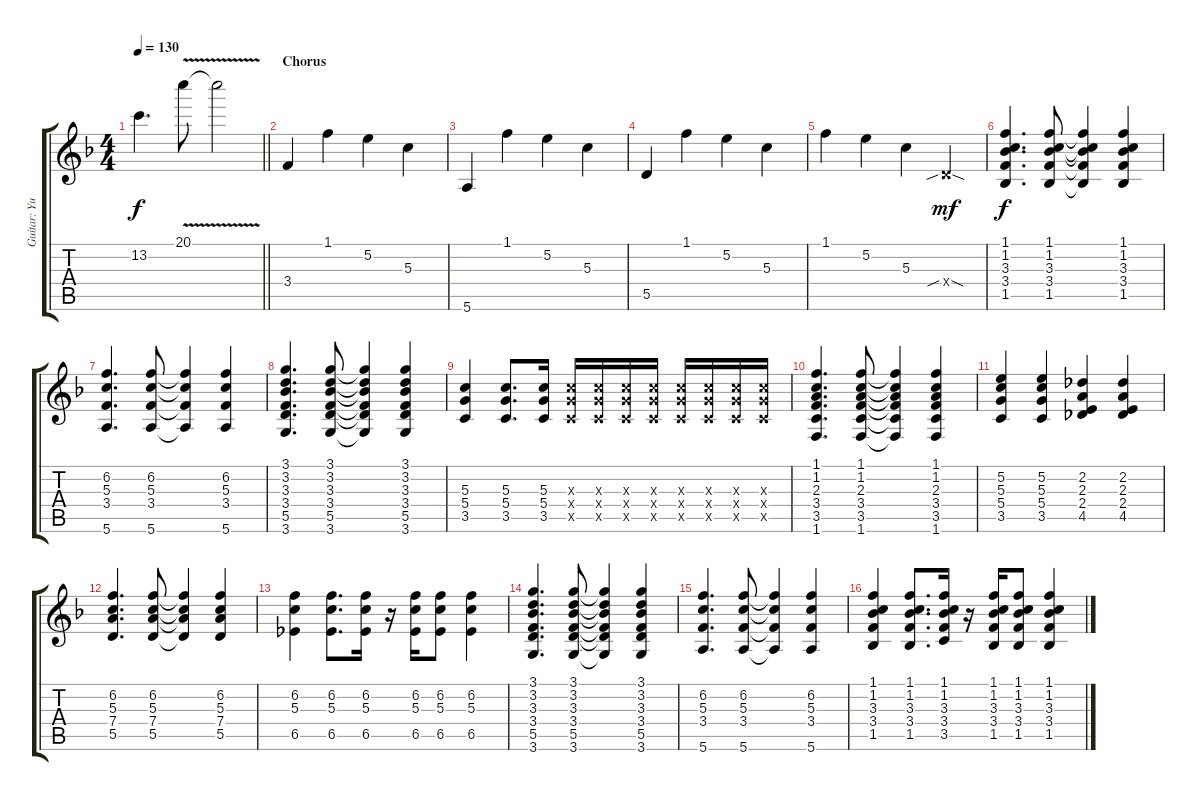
\track ("Guitar: Yui Hirasawa" "Guitar: Yu") {instrument overdrivenguitar}
\staff {score tabs}
\tuning (E4 B3 G3 D3 A2 E2) {hide}
\ts (4 4)
\tempo 130
\clef g2
\barLineRight lightlight
\ks f
13.2.4{d dy f} 20.1{v}.8 20.1{t}.2 |
\section ("" "Chorus")
3.4.4 1.1.4 5.2.4 5.3.4 |
5.6.4 1.1.4 5.2.4 5.3.4 |
5.5.4 1.1.4 5.2.4 5.3.4 |
1.1.4 5.2.4 5.3.4 0.4{sib sod x}.4{dy mf} |
(1.1 1.2 3.3 3.4 1.5).4{d dy f} (1.1 1.2 3.3 3.4 1.5).8 (1.1{t} 1.2{t} 3.3{t} 3.4{t} 1.5{t}).4 (1.1 1.2 3.3 3.4 1.5).4 |
(6.2 5.3 3.4 5.6).4{d} (6.2 5.3 3.4 5.6).8 (6.2{t} 5.3{t} 3.4{t} 5.6{t}).4 (6.2 5.3 3.4 5.6).4 |
(3.1 3.2 3.3 3.4 5.5 3.6).4{d} (3.1 3.2 3.3 3.4 5.5 3.6).8 (3.1{t} 3.2{t} 3.3{t} 3.4{t} 5.5{t} 3.6{t}).4 (3.1 3.2 3.3 3.4 5.5 3.6).4 |
(5.3 5.4 3.5).4 (5.3 5.4 3.5).8{d} (5.3 5.4 3.5).16 (5.3{x} 5.4{x} 3.5{x}).16 (5.3{x} 5.4{x} 3.5{x}).16 (5.3{x} 5.4{x} 3.5{x}).16 (5.3{x} 5.4{x} 3.5{x}).16 (5.3{x} 5.4{x} 3.5{x}).16 (5.3{x} 5.4{x} 3.5{x}).16 (5.3{x} 5.4{x} 3.5{x}).16 (5.3{x} 5.4{x} 3.5{x}).16 |
(1.1 1.2 2.3 3.4 3.5 1.6).4{d} (1.1 1.2 2.3 3.4 3.5 1.6).8 (1.1{t} 1.2{t} 2.3{t} 3.4{t} 3.5{t} 1.6{t}).4 (1.1 1.2 2.3 3.4 3.5 1.6).4 |
(5.2 5.3 5.4 3.5).4 (5.2 5.3 5.4 3.5).4 (2.2 2.3 2.4 4.5).4 (2.2 2.3 2.4 4.5).4 |
(6.2 5.3 7.4 5.5).4{d} (6.2 5.3 7.4 5.5).8 (6.2{t} 5.3{t} 7.4{t} 5.5{t}).4 (6.2 5.3 7.4 5.5).4 |
(6.2 5.3 6.5).4 (6.2 5.3 6.5).8{d} (6.2 5.3 6.5).16 r.16 (6.2 5.3 6.5).16 (6.2 5.3 6.5).8 (6.2 5.3 6.5).4 |
(3.1 3.2 3.3 3.4 5.5 3.6).4{d} (3.1 3.2 3.3 3.4 5.5 3.6).8 (3.1{t} 3.2{t} 3.3{t} 3.4{t} 5.5{t} 3.6{t}).4 (3.1 3.2 3.3 3.4 5.5 3.6).4 |
(6.2 5.3 3.4 5.6).4{d} (6.2 5.3 3.4 5.6).8 (6.2{t} 5.3{t} 3.4{t} 5.6{t}).4 (6.2 5.3 3.4 5.6).4 |
(1.1 1.2 3.3 3.4 1.5).4 (1.1 1.2 3.3 3.4 1.5).8{d} (1.1 1.2 3.3 3.4 3.5).16 r.16 (1.1 1.2 3.3 3.4 1.5).16 (1.1 1.2 3.3 3.4 1.5).8 (1.1 1.2 3.3 3.4 1.5).4
